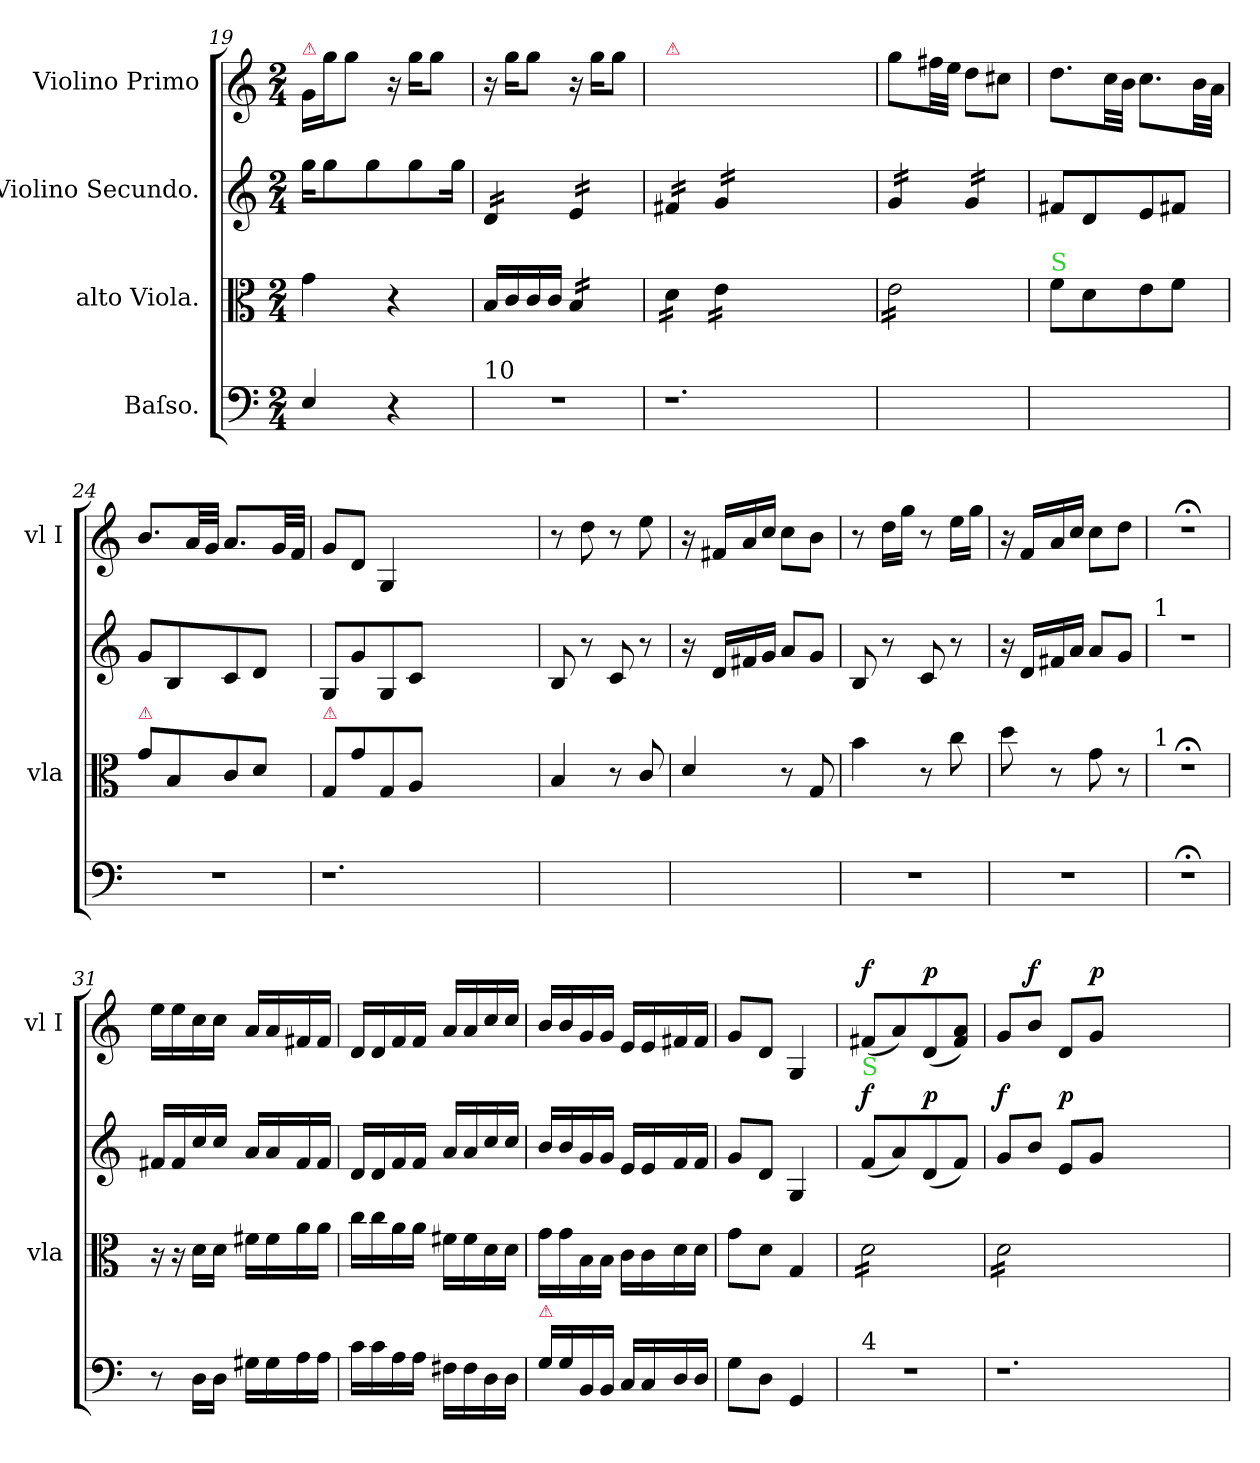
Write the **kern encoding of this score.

**kern	**kern	**kern	**dynam	**kern	**dynam
*part4	*part3	*part2	*part2	*part1	*part1
*staff4	*staff3	*staff2	*staff2	*staff1	*staff1
*I"Baſso.	*I"alto Viola.	*I"Violino Secundo.	*	*I"Violino Primo	*
*	*I'vla	*	*	*I'vl I	*
*clefF4	*clefC3	*clefG2	*	*clefG2	*
*k[]	*k[]	*k[]	*	*k[]	*
*M2/4	*M2/4	*M2/4	*	*M2/4	*
=19	=19	=19	=19	=19	=19
!	!	!	!	!LO:TX:a:color=crimson:t=⚠	!
4E/	4g\	16gg\KL	.	16g/LL	.
.	.	8gg\	.	16gg\J	.
.	.	.	.	8gg\J	.
.	.	8gg\	.	.	.
4r	4r	.	.	16r	.
.	.	8gg\	.	16gg\KL	.
.	.	.	.	8gg\J	.
.	.	16gg\Jk	.	.	.
=20	=20	=20	=20	=20	=20
!LO:TX:a:t=10	!	!	!	!	!
*	*	*tremolo	*	*	*
2r	16B/LL	16d/LL	.	16r	.
.	16c/	16d/	.	16gg\KL	.
.	16c/	16d/	.	8gg\J	.
.	16c/JJ	16d/JJ	.	.	.
*	*tremolo	*	*	*	*
.	16B/LL	16e/LL	.	16r	.
.	16B/	16e/	.	16gg\KL	.
.	16B/	16e/	.	8gg\J	.
.	16B/JJ	16e/JJ	.	.	.
=21	=21	=21	=21	=21	=21
!	!	!	!	!LO:TX:a:color=crimson:t=⚠	!
1.r	16d\LL	16f#X/LL	.	2ryy	.
.	16d\	16f#X/	.	.	.
.	16d\	16f#X/	.	.	.
.	16d\JJ	16f#X/JJ	.	.	.
.	16e\LL	16g/LL	.	.	.
.	16e\	16g/	.	.	.
.	16e\	16g/	.	.	.
.	16e\JJ	16g/JJ	.	.	.
.	1ryy	1ryy	.	1ryy	.
=22	=22	=22	=22	=22	=22
!	!	!	!	!LO:N:vis=8	!
2ryy	16e\LL	16g/LL	.	8.gg\L	.
.	16e\	16g/	.	.	.
.	16e\	16g/	.	.	.
.	16e\	16g/JJ	.	32ff#X\LL	.
.	.	.	.	32ee\JJJ	.
.	16e\	16g/LL	.	8dd\L	.
.	16e\	16g/	.	.	.
.	16e\	16g/	.	8cc#X\J	.
.	16e\JJ	16g/JJ	.	.	.
*	*	*Xtremolo	*	*	*
*	*Xtremolo	*	*	*	*
=23	=23	=23	=23	=23	=23
!	!LO:TX:a:color=limegreen:t=S	!	!	!	!
2ryy	8f\L	8f#X/L	.	8.dd\L	.
.	8d\	8d/	.	.	.
.	.	.	.	32cc\LL	.
.	.	.	.	32b\JJJ	.
.	8e\	8e/	.	8.cc\L	.
.	8f\J	8f#X/J	.	.	.
.	.	.	.	32b\LL	.
.	.	.	.	32a\JJJ	.
=24	=24	=24	=24	=24	=24
!	!LO:TX:a:color=crimson:t=⚠	!	!	!	!
2r	8g\L	8g/L	.	8.b/L	.
.	8B/	8B/	.	.	.
.	.	.	.	32a/LL	.
.	.	.	.	32g/JJJ	.
.	8c/	8c/	.	8.a/L	.
.	8d/J	8d/J	.	.	.
.	.	.	.	32g/LL	.
.	.	.	.	32f/JJJ	.
=25	=25	=25	=25	=25	=25
!	!LO:TX:a:color=crimson:t=⚠	!	!	!	!
1.r	8G/L	8G/L	.	8g/L	.
.	8g\	8g/	.	8d/J	.
.	8G/	8G/	.	4G/	.
.	8A/J	8c/J	.	.	.
.	1ryy	1ryy	.	1ryy	.
=26	=26	=26	=26	=26	=26
2ryy	4B/	8B/	.	8r	.
.	.	8r	.	8dd\	.
.	8r	8c/	.	8r	.
.	8c/	8r	.	8ee\	.
=27	=27	=27	=27	=27	=27
2ryy	4d/	16r	.	16r	.
.	.	16d/LL	.	16f#X/LL	.
.	.	16f#X/	.	16a/	.
.	.	16g/JJ	.	16cc/JJ	.
.	8r	8a/L	.	8cc\L	.
.	8G/	8g/J	.	8b\J	.
=28	=28	=28	=28	=28	=28
2r	4b\	8B/	.	8r	.
.	.	8r	.	16dd\LL	.
.	.	.	.	16gg\JJ	.
.	8r	8c/	.	8r	.
.	8cc\	8r	.	16ee\LL	.
.	.	.	.	16gg\JJ	.
=29	=29	=29	=29	=29	=29
2r	8dd\	16r	.	16r	.
.	.	16d/LL	.	16f/LL	.
.	8r	16f#X/	.	16a/	.
.	.	16a/JJ	.	16cc/JJ	.
.	8g\	8a/L	.	8cc\L	.
.	8r	8g/J	.	8dd\J	.
=30	=30	=30	=30	=30	=30
!	!	!LO:TX:a:t=1	!	!	!
!	!LO:TX:a:t=1	!	!	!	!
2r;<	2r;<	2r	.	2r;<	.
=31	=31	=31	=31	=31	=31
8r	16r	16f#X/LL	.	16ee\LL	.
.	16r	16f#/	.	16ee\	.
16D\LL	16d\LL	16cc/	.	16cc\	.
16D\JJ	16d\JJ	16cc/JJ	.	16cc\JJ	.
16G#X\LL	16f#X\LL	16a/LL	.	16a/LL	.
16G#\	16f#\	16a/	.	16a/	.
16A\	16a\	16f#/	.	16f#X/	.
16A\JJ	16a\JJ	16f#/JJ	.	16f#/JJ	.
=32	=32	=32	=32	=32	=32
16c\LL	16cc\LL	16d/LL	.	16d/LL	.
16c\	16cc\	16d/	.	16d/	.
16A\	16a\	16f/	.	16f/	.
16A\JJ	16a\JJ	16f/JJ	.	16f/JJ	.
16F#X\LL	16f#X\LL	16a/LL	.	16a/LL	.
16F#\	16f#\	16a/	.	16a/	.
16D\	16d\	16cc/	.	16cc/	.
16D\JJ	16d\JJ	16cc/JJ	.	16cc/JJ	.
=33	=33	=33	=33	=33	=33
!LO:TX:a:color=crimson:t=⚠	!	!	!	!	!
16G\LL	16g\LL	16b/LL	.	16b/LL	.
16G\	16g\	16b/	.	16b/	.
16BB/	16B\	16g/	.	16g/	.
16BB/JJ	16B\JJ	16g/JJ	.	16g/JJ	.
16C/LL	16c\LL	16e/LL	.	16e/LL	.
16C/	16c\	16e/	.	16e/	.
16D/	16d\	16f/	.	16f#X/	.
16D/JJ	16d\JJ	16f/JJ	.	16f#/JJ	.
=34	=34	=34	=34	=34	=34
8G\L	8g\L	8g/L	.	8g/L	.
8D\J	8d\J	8d/J	.	8d/J	.
4GG/	4G/	4G/	.	4G/	.
=35	=35	=35	=35	=35	=35
!	!	!LO:TX:a:color=limegreen:t=S	!	!	!
!LO:TX:a:t=4	!	!	!	!	!
!	!	!	!LO:DY:a	!	!LO:DY:a
*	*tremolo	*	*	*	*
2r	16d\LL	(8f/L	f	(8f#X/L	f
.	16d\	.	.	.	.
.	16d\	8a/)	.	8a/)	.
.	16d\	.	.	.	.
!	!	!	!LO:DY:a	!	!LO:DY:a
.	16d\	(8d/	p	(8d/	p
.	16d\	.	.	.	.
.	16d\	8f/J)	.	8f#/ 8a/J)	.
.	16d\JJ	.	.	.	.
=36	=36	=36	=36	=36	=36
!	!	!	!LO:DY:a	!	!
1.r	16d\LL	8g/L	f	8g/L	.
.	16d\	.	.	.	.
!	!	!	!	!	!LO:DY:a
.	16d\	8b/J	.	8b/J	f
.	16d\	.	.	.	.
!	!	!	!LO:DY:a	!	!
.	16d\	8e/L	p	8d/L	.
.	16d\	.	.	.	.
!	!	!	!	!	!LO:DY:a
.	16d\	8g/J	.	8g/J	p
.	16d\JJ	.	.	.	.
*	*Xtremolo	*	*	*	*
.	1ryy	1ryy	.	1ryy	.
=	=	=	=	=	=
*-	*-	*-	*-	*-	*-
